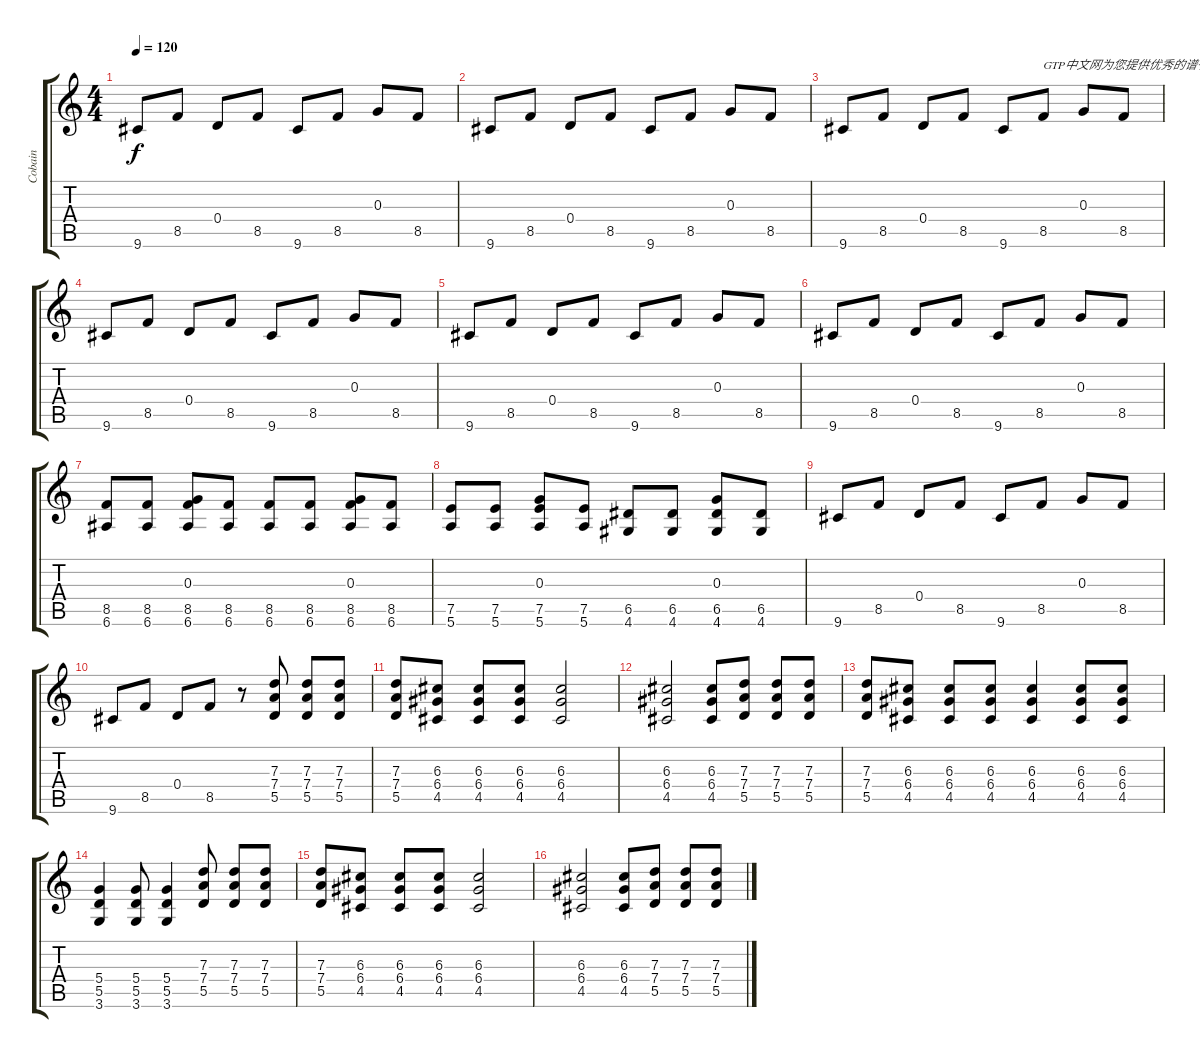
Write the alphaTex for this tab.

\track ("Cobain" "Cobain") {instrument distortionguitar}
\staff {score tabs}
\tuning (E4 B3 G3 D3 A2 E2) {hide}
\ts (4 4)
\tempo 120
\clef g2
\ks c
9.6.8{dy f instrument electricguitarmuted} 8.5.8 0.4.8{instrument distortionguitar} 8.5.8 9.6.8{instrument electricguitarmuted} 8.5.8 0.3.8{instrument distortionguitar} 8.5.8 |
9.6.8{instrument electricguitarmuted} 8.5.8 0.4.8{instrument distortionguitar} 8.5.8 9.6.8{instrument electricguitarmuted} 8.5.8 0.3.8{instrument distortionguitar} 8.5.8 |
9.6.8{instrument electricguitarmuted} 8.5.8 0.4.8{instrument distortionguitar} 8.5.8 9.6.8{instrument electricguitarmuted} 8.5.8{txt "GTP中文网为您提供优秀的谱子"} 0.3.8{instrument distortionguitar} 8.5.8 |
9.6.8{instrument electricguitarmuted} 8.5.8 0.4.8{instrument distortionguitar} 8.5.8 9.6.8{instrument electricguitarmuted} 8.5.8 0.3.8{instrument distortionguitar} 8.5.8 |
9.6.8{instrument electricguitarmuted} 8.5.8 0.4.8{instrument distortionguitar} 8.5.8 9.6.8{instrument electricguitarmuted} 8.5.8 0.3.8{instrument distortionguitar} 8.5.8 |
9.6.8{instrument electricguitarmuted} 8.5.8 0.4.8{instrument distortionguitar} 8.5.8 9.6.8{instrument electricguitarmuted} 8.5.8 0.3.8{instrument distortionguitar} 8.5.8 |
(8.5 6.6).8 (8.5 6.6).8 (0.3 8.5 6.6).8 (8.5 6.6).8 (8.5 6.6).8 (8.5 6.6).8 (0.3 8.5 6.6).8 (8.5 6.6).8 |
(7.5 5.6).8 (7.5 5.6).8 (0.3 7.5 5.6).8 (7.5 5.6).8 (6.5 4.6).8 (6.5 4.6).8 (0.3 6.5 4.6).8 (6.5 4.6).8 |
9.6.8 8.5.8 0.4.8 8.5.8 9.6.8 8.5.8 0.3.8 8.5.8 |
9.6.8 8.5.8 0.4.8 8.5.8 r.8 (7.3 7.4 5.5).8 (7.3 7.4 5.5).8 (7.3 7.4 5.5).8 |
(7.3 7.4 5.5).8 (6.3 6.4 4.5).8 (6.3 6.4 4.5).8 (6.3 6.4 4.5).8 (6.3 6.4 4.5).2 |
(6.3 6.4 4.5).2 (6.3 6.4 4.5).8 (7.3 7.4 5.5).8 (7.3 7.4 5.5).8 (7.3 7.4 5.5).8 |
(7.3 7.4 5.5).8 (6.3 6.4 4.5).8 (6.3 6.4 4.5).8 (6.3 6.4 4.5).8 (6.3 6.4 4.5).4 (6.3 6.4 4.5).8 (6.3 6.4 4.5).8 |
(5.4 5.5 3.6).4 (5.4 5.5 3.6).8 (5.4 5.5 3.6).4 (7.3 7.4 5.5).8 (7.3 7.4 5.5).8 (7.3 7.4 5.5).8 |
(7.3 7.4 5.5).8 (6.3 6.4 4.5).8 (6.3 6.4 4.5).8 (6.3 6.4 4.5).8 (6.3 6.4 4.5).2 |
(6.3 6.4 4.5).2 (6.3 6.4 4.5).8 (7.3 7.4 5.5).8 (7.3 7.4 5.5).8 (7.3 7.4 5.5).8
